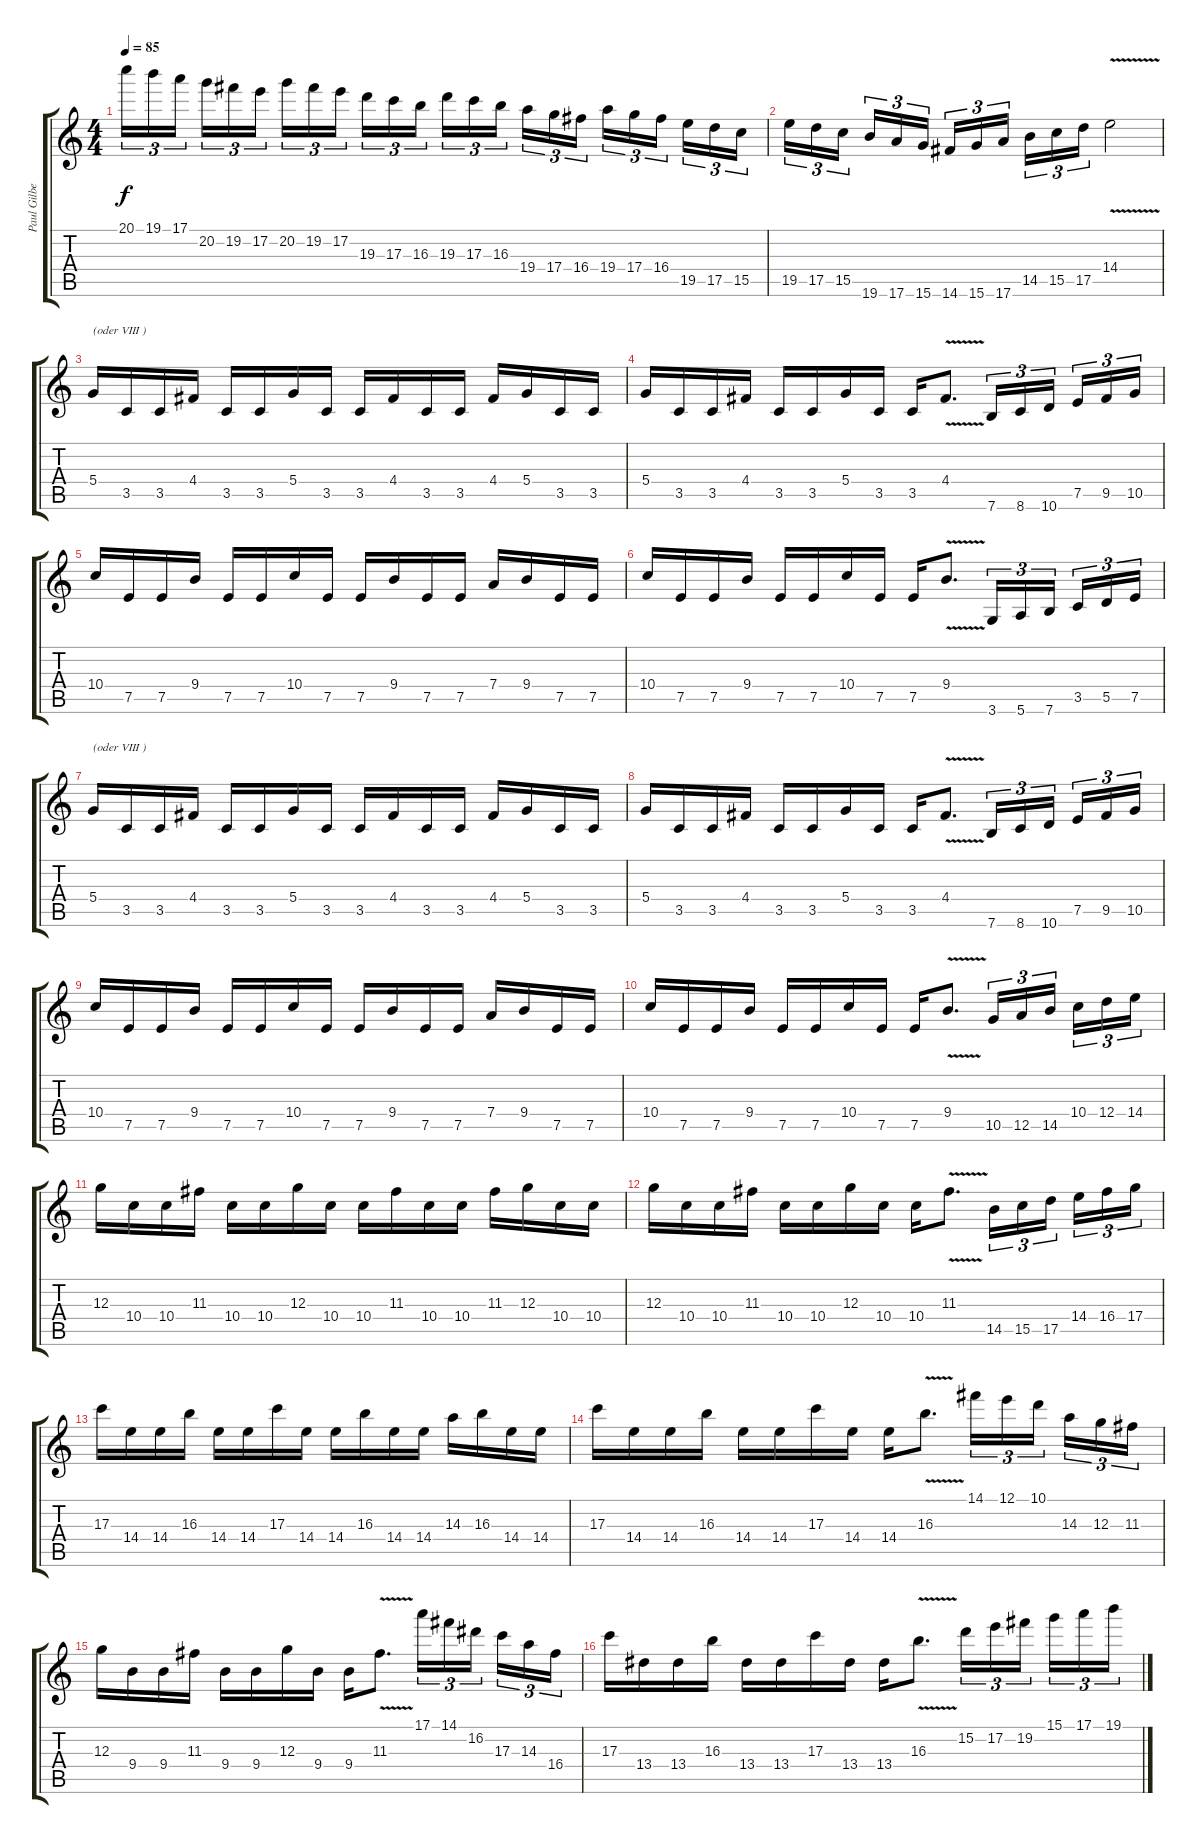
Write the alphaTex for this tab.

\track ("Paul Gilbert" "Paul Gilbe") {mute instrument overdrivenguitar}
\staff {score tabs}
\tuning (E4 B3 G3 D3 A2 E2) {hide}
\ts (4 4)
\tempo 85
\clef g2
\ks c
20.1.16{tu (3 2) dy f} 19.1.16{tu (3 2)} 17.1.16{tu (3 2) beam splitsecondary} 20.2.16{tu (3 2)} 19.2.16{tu (3 2)} 17.2.16{tu (3 2)} 20.2.16{tu (3 2)} 19.2.16{tu (3 2)} 17.2.16{tu (3 2) beam splitsecondary} 19.3.16{tu (3 2)} 17.3.16{tu (3 2)} 16.3.16{tu (3 2)} 19.3.16{tu (3 2)} 17.3.16{tu (3 2)} 16.3.16{tu (3 2) beam splitsecondary} 19.4.16{tu (3 2)} 17.4.16{tu (3 2)} 16.4.16{tu (3 2)} 19.4.16{tu (3 2)} 17.4.16{tu (3 2)} 16.4.16{tu (3 2) beam splitsecondary} 19.5.16{tu (3 2)} 17.5.16{tu (3 2)} 15.5.16{tu (3 2)} |
19.5.16{tu (3 2)} 17.5.16{tu (3 2)} 15.5.16{tu (3 2) beam splitsecondary} 19.6.16{tu (3 2)} 17.6.16{tu (3 2)} 15.6.16{tu (3 2)} 14.6.16{tu (3 2)} 15.6.16{tu (3 2)} 17.6.16{tu (3 2) beam splitsecondary} 14.5.16{tu (3 2)} 15.5.16{tu (3 2)} 17.5.16{tu (3 2)} 14.4{v}.2 |
5.4.16{txt "(oder VIII )"} 3.5.16 3.5.16 4.4.16 3.5.16 3.5.16 5.4.16 3.5.16 3.5.16 4.4.16 3.5.16 3.5.16 4.4.16 5.4.16 3.5.16 3.5.16 |
5.4.16 3.5.16 3.5.16 4.4.16 3.5.16 3.5.16 5.4.16 3.5.16 3.5.16 4.4{v}.8{d} 7.6.16{tu (3 2)} 8.6.16{tu (3 2)} 10.6.16{tu (3 2) beam splitsecondary} 7.5.16{tu (3 2)} 9.5.16{tu (3 2)} 10.5.16{tu (3 2)} |
10.4.16 7.5.16 7.5.16 9.4.16 7.5.16 7.5.16 10.4.16 7.5.16 7.5.16 9.4.16 7.5.16 7.5.16 7.4.16 9.4.16 7.5.16 7.5.16 |
10.4.16 7.5.16 7.5.16 9.4.16 7.5.16 7.5.16 10.4.16 7.5.16 7.5.16 9.4{v}.8{d} 3.6.16{tu (3 2)} 5.6.16{tu (3 2)} 7.6.16{tu (3 2) beam splitsecondary} 3.5.16{tu (3 2)} 5.5.16{tu (3 2)} 7.5.16{tu (3 2)} |
5.4.16{txt "(oder VIII )"} 3.5.16 3.5.16 4.4.16 3.5.16 3.5.16 5.4.16 3.5.16 3.5.16 4.4.16 3.5.16 3.5.16 4.4.16 5.4.16 3.5.16 3.5.16 |
5.4.16 3.5.16 3.5.16 4.4.16 3.5.16 3.5.16 5.4.16 3.5.16 3.5.16 4.4{v}.8{d} 7.6.16{tu (3 2)} 8.6.16{tu (3 2)} 10.6.16{tu (3 2) beam splitsecondary} 7.5.16{tu (3 2)} 9.5.16{tu (3 2)} 10.5.16{tu (3 2)} |
10.4.16 7.5.16 7.5.16 9.4.16 7.5.16 7.5.16 10.4.16 7.5.16 7.5.16 9.4.16 7.5.16 7.5.16 7.4.16 9.4.16 7.5.16 7.5.16 |
10.4.16 7.5.16 7.5.16 9.4.16 7.5.16 7.5.16 10.4.16 7.5.16 7.5.16 9.4{v}.8{d} 10.5.16{tu (3 2)} 12.5.16{tu (3 2)} 14.5.16{tu (3 2) beam splitsecondary} 10.4.16{tu (3 2)} 12.4.16{tu (3 2)} 14.4.16{tu (3 2)} |
12.3.16 10.4.16 10.4.16 11.3.16 10.4.16 10.4.16 12.3.16 10.4.16 10.4.16 11.3.16 10.4.16 10.4.16 11.3.16 12.3.16 10.4.16 10.4.16 |
12.3.16 10.4.16 10.4.16 11.3.16 10.4.16 10.4.16 12.3.16 10.4.16 10.4.16 11.3{v}.8{d} 14.5.16{tu (3 2)} 15.5.16{tu (3 2)} 17.5.16{tu (3 2) beam splitsecondary} 14.4.16{tu (3 2)} 16.4.16{tu (3 2)} 17.4.16{tu (3 2)} |
17.3.16 14.4.16 14.4.16 16.3.16 14.4.16 14.4.16 17.3.16 14.4.16 14.4.16 16.3.16 14.4.16 14.4.16 14.3.16 16.3.16 14.4.16 14.4.16 |
17.3.16 14.4.16 14.4.16 16.3.16 14.4.16 14.4.16 17.3.16 14.4.16 14.4.16 16.3{v}.8{d} 14.1.16{tu (3 2)} 12.1.16{tu (3 2)} 10.1.16{tu (3 2) beam splitsecondary} 14.3.16{tu (3 2)} 12.3.16{tu (3 2)} 11.3.16{tu (3 2)} |
12.3.16 9.4.16 9.4.16 11.3.16 9.4.16 9.4.16 12.3.16 9.4.16 9.4.16 11.3{v}.8{d} 17.1.16{tu (3 2)} 14.1.16{tu (3 2)} 16.2.16{tu (3 2) beam splitsecondary} 17.3.16{tu (3 2)} 14.3.16{tu (3 2)} 16.4.16{tu (3 2)} |
17.3.16 13.4.16 13.4.16 16.3.16 13.4.16 13.4.16 17.3.16 13.4.16 13.4.16 16.3{v}.8{d} 15.2.16{tu (3 2)} 17.2.16{tu (3 2)} 19.2.16{tu (3 2) beam splitsecondary} 15.1.16{tu (3 2)} 17.1.16{tu (3 2)} 19.1.16{tu (3 2)}
